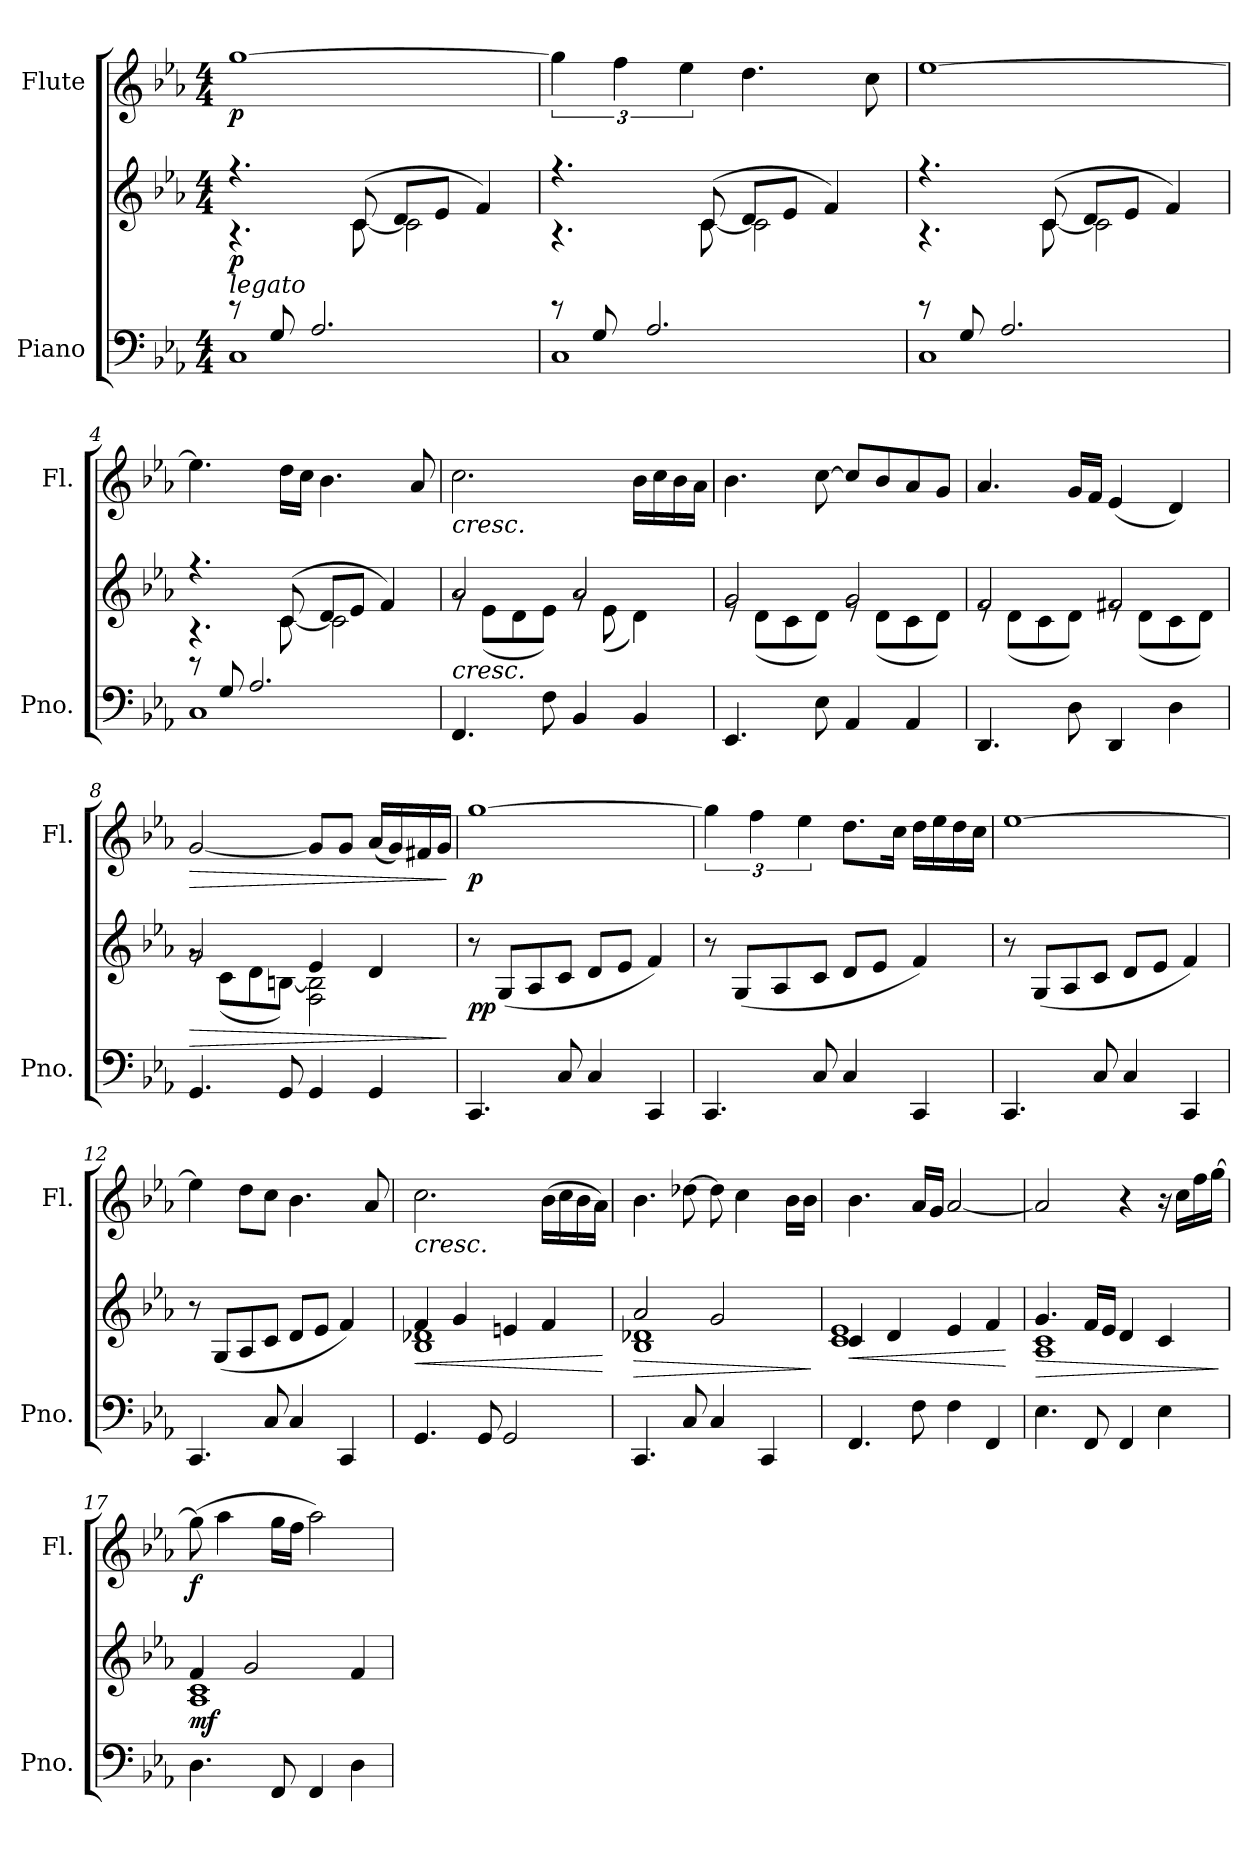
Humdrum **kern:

**kern	**kern	**dynam	**kern	**dynam
*part2	*part2	*part2	*part1	*part1
*staff3	*staff2	*staff2/3	*staff1	*staff1
*I"Piano	*	*	*I"Flute	*
*I'Pno.	*	*	*I'Fl.	*
*clefF4	*clefG2	*	*clefG2	*
*k[b-e-a-]	*k[b-e-a-]	*	*k[b-e-a-]	*
*M4/4	*M4/4	*	*M4/4	*
*MM82	*MM82	*	*MM82	*
=1	=1	=1	=1	=1
*^	*^	*	*	*
!	!	!LO:TX:b:i:t=legato	!	!	!	!
!	!	!	!	!LO:DY:b	!	!LO:DY:b
1C	8re	4.r	4.r	p	[1gg	p
.	8G/	.	.	.	.	.
.	2.A-/	.	.	.	.	.
.	.	(>8c/	[8c\	.	.	.
.	.	8d/L	2c\]	.	.	.
.	.	8e-/J	.	.	.	.
.	.	4f/)	.	.	.	.
=2	=2	=2	=2	=2	=2	=2
1C	8re	4.r	4.r	.	6gg\]	.
.	8G/	.	.	.	.	.
.	.	.	.	.	6ff\	.
.	2.A-/	.	.	.	.	.
.	.	.	.	.	6ee-\	.
.	.	(>8c/	[8c\	.	.	.
.	.	8d/L	2c\]	.	4.dd\	.
.	.	8e-/J	.	.	.	.
.	.	4f/)	.	.	.	.
.	.	.	.	.	8cc\	.
=3	=3	=3	=3	=3	=3	=3
1C	8re	4.r	4.r	.	[1ee-	.
.	8G/	.	.	.	.	.
.	2.A-/	.	.	.	.	.
.	.	(>8c/	[8c\	.	.	.
.	.	8d/L	2c\]	.	.	.
.	.	8e-/J	.	.	.	.
.	.	4f/)	.	.	.	.
=4	=4	=4	=4	=4	=4	=4
1C	8re	4.r	4.r	.	4.ee-\]	.
.	8G/	.	.	.	.	.
.	2.A-/	.	.	.	.	.
.	.	(>8c/	[8c\	.	16dd\LL	.
.	.	.	.	.	16cc\JJ	.
.	.	8d/L	2c\]	.	4.b-\	.
.	.	8e-/J	.	.	.	.
.	.	4f/)	.	.	.	.
.	.	.	.	.	8a-/	.
*v	*v	*	*	*	*	*
!!LO:LB:g=z
=5	=5	=5	=5	=5	=5
!	!	!	!	!LO:TX:b:i:t=cresc.	!
!	!LO:TX:b:i:t=cresc.	!	!	!	!
4.FF/	2a-/	8rg	.	2.cc\	.
.	.	(>8e-\L	.	.	.
.	.	8d\	.	.	.
8F\	.	8e-\J)	.	.	.
4BB-/	2a-/	8rg	.	.	.
.	.	(>8e-\	.	.	.
4BB-/	.	4d\)	.	16b-\LL	.
.	.	.	.	16cc\	.
.	.	.	.	16b-\	.
.	.	.	.	16a-\JJ	.
=6	=6	=6	=6	=6	=6
4.EE-/	2g/	8re	.	4.b-\	.
.	.	(>8d\L	.	.	.
.	.	8c\	.	.	.
8E-\	.	8d\J)	.	[8cc\	.
4AA-/	2g/	8re	.	8cc/L]	.
.	.	(>8d\L	.	8b-/	.
4AA-/	.	8c\	.	8a-/	.
.	.	8d\J)	.	8g/J	.
=7	=7	=7	=7	=7	=7
4.DD/	2f/	8re	.	4.a-/	.
.	.	(>8d\L	.	.	.
.	.	8c\	.	.	.
8D\	.	8d\J)	.	16g/LL	.
.	.	.	.	16f/JJ	.
4DD/	2f#X/	8re	.	(<4e-/	.
.	.	(>8d\L	.	.	.
4D\	.	8c\	.	4d/)	.
.	.	8d\J)	.	.	.
=8	=8	=8	=8	=8	=8
!	!	!	!LO:HP:b	!	!LO:HP:b
4.GG/	2g/	8rg	>	[2g/	>
.	.	(>8c\L	.	.	.
.	.	8d\	.	.	.
8GG/	.	[8Bn\J)	.	.	.
4GG/	4e-/	2F\ 2B\]	.	8g/L]	.
.	.	.	.	8g/J	.
4GG/	4d/	.	.	(<16a-/LL	.
.	.	.	.	16g/)	.
.	.	.	.	16f#X/	.
.	.	.	.	16g/JJ	.
*	*v	*v	*	*	*
.	.	]	.	]
!!LO:LB:g=z
=9	=9	=9	=9	=9
!	!	!LO:DY:b	!	!LO:DY:b
4.CC/	8r	pp	[1gg	p
.	(<8G/L	.	.	.
.	8A-/	.	.	.
8C/	8c/J	.	.	.
4C/	8d/L	.	.	.
.	8e-/J	.	.	.
4CC/	4f/)	.	.	.
=10	=10	=10	=10	=10
4.CC/	8r	.	6gg\]	.
.	(<8G/L	.	.	.
.	.	.	6ff\	.
.	8A-/	.	.	.
.	.	.	6ee-\	.
8C/	8c/J	.	.	.
4C/	8d/L	.	8.dd\L	.
.	8e-/J	.	.	.
.	.	.	16cc\Jk	.
4CC/	4f/)	.	16dd\LL	.
.	.	.	16ee-\	.
.	.	.	16dd\	.
.	.	.	16cc\JJ	.
=11	=11	=11	=11	=11
4.CC/	8r	.	[1ee-	.
.	(<8G/L	.	.	.
.	8A-/	.	.	.
8C/	8c/J	.	.	.
4C/	8d/L	.	.	.
.	8e-/J	.	.	.
4CC/	4f/)	.	.	.
=12	=12	=12	=12	=12
4.CC/	8r	.	4ee-\]	.
.	(<8G/L	.	.	.
.	8A-/	.	8dd\L	.
8C/	8c/J	.	8cc\J	.
4C/	8d/L	.	4.b-\	.
.	8e-/J	.	.	.
4CC/	4f/)	.	.	.
.	.	.	8a-/	.
=13	=13	=13	=13	=13
!	!	!	!LO:TX:b:i:t=cresc.	!
!	!LO:TX:b:i:t=cresc.	!	!	!
!	!	!LO:HP:b	!	!
*	*^	*	*	*
4.GG/	4f/	1B- 1d-X	<	2.cc\	.
.	4g/	.	.	.	.
8GG/	.	.	.	.	.
2GG/	4en/	.	.	.	.
.	4f/	.	.	(>16b-\LL	.
.	.	.	.	16cc\	.
.	.	.	.	16b-\	.
.	.	.	.	16a-\JJ)	.
*	*v	*v	*	*	*
.	.	[	.	.
!!LO:PB:g=z
=14	=14	=14	=14	=14
!	!	!LO:HP:b	!	!
*	*^	*	*	*
4.CC/	2a-/	1B- 1d-X	>	4.b-\	.
8C/	.	.	.	[8dd-X\	.
4C/	2g/	.	.	8dd-\]	.
.	.	.	.	4cc\	.
4CC/	.	.	.	.	.
.	.	.	.	16b-\LL	.
.	.	.	.	16b-\JJ	.
*	*v	*v	*	*	*
.	.	]	.	.
=15	=15	=15	=15	=15
!	!	!LO:HP:b	!	!
*	*^	*	*	*
4.FF/	4c/	1c 1e-	<	4.b-\	.
.	4d/	.	.	.	.
8F\	.	.	.	16a-/LL	.
.	.	.	.	16g/JJ	.
4F\	4e-/	.	.	[2a-/	.
4FF/	4f/	.	.	.	.
*	*v	*v	*	*	*
.	.	[	.	.
=16	=16	=16	=16	=16
!	!	!LO:HP:b	!	!
*	*^	*	*	*
4.E-\	4.g/	1A- 1c	>	2a-/]	.
8FF/	16f/LL	.	.	.	.
.	16e-/JJ	.	.	.	.
4FF/	4d/	.	.	4r	.
4E-\	4c/	.	.	16r	.
.	.	.	.	16cc\LL	.
.	.	.	.	16ff\	.
.	.	.	.	[16gg\JJ	.
*	*v	*v	*	*	*
.	.	]	.	.
=17	=17	=17	=17	=17
*	*^	*	*	*
!	!	!	!LO:DY:b	!	!LO:DY:b
4.D\	4f/	1A- 1c	mf	(>8gg\]	f
.	.	.	.	4aa-\	.
.	2g/	.	.	.	.
8FF/	.	.	.	16gg\LL	.
.	.	.	.	16ff\JJ	.
4FF/	.	.	.	2aa-\)	.
4D\	4f/	.	.	.	.
*	*v	*v	*	*	*
=	=	=	=	=
*-	*-	*-	*-	*-
